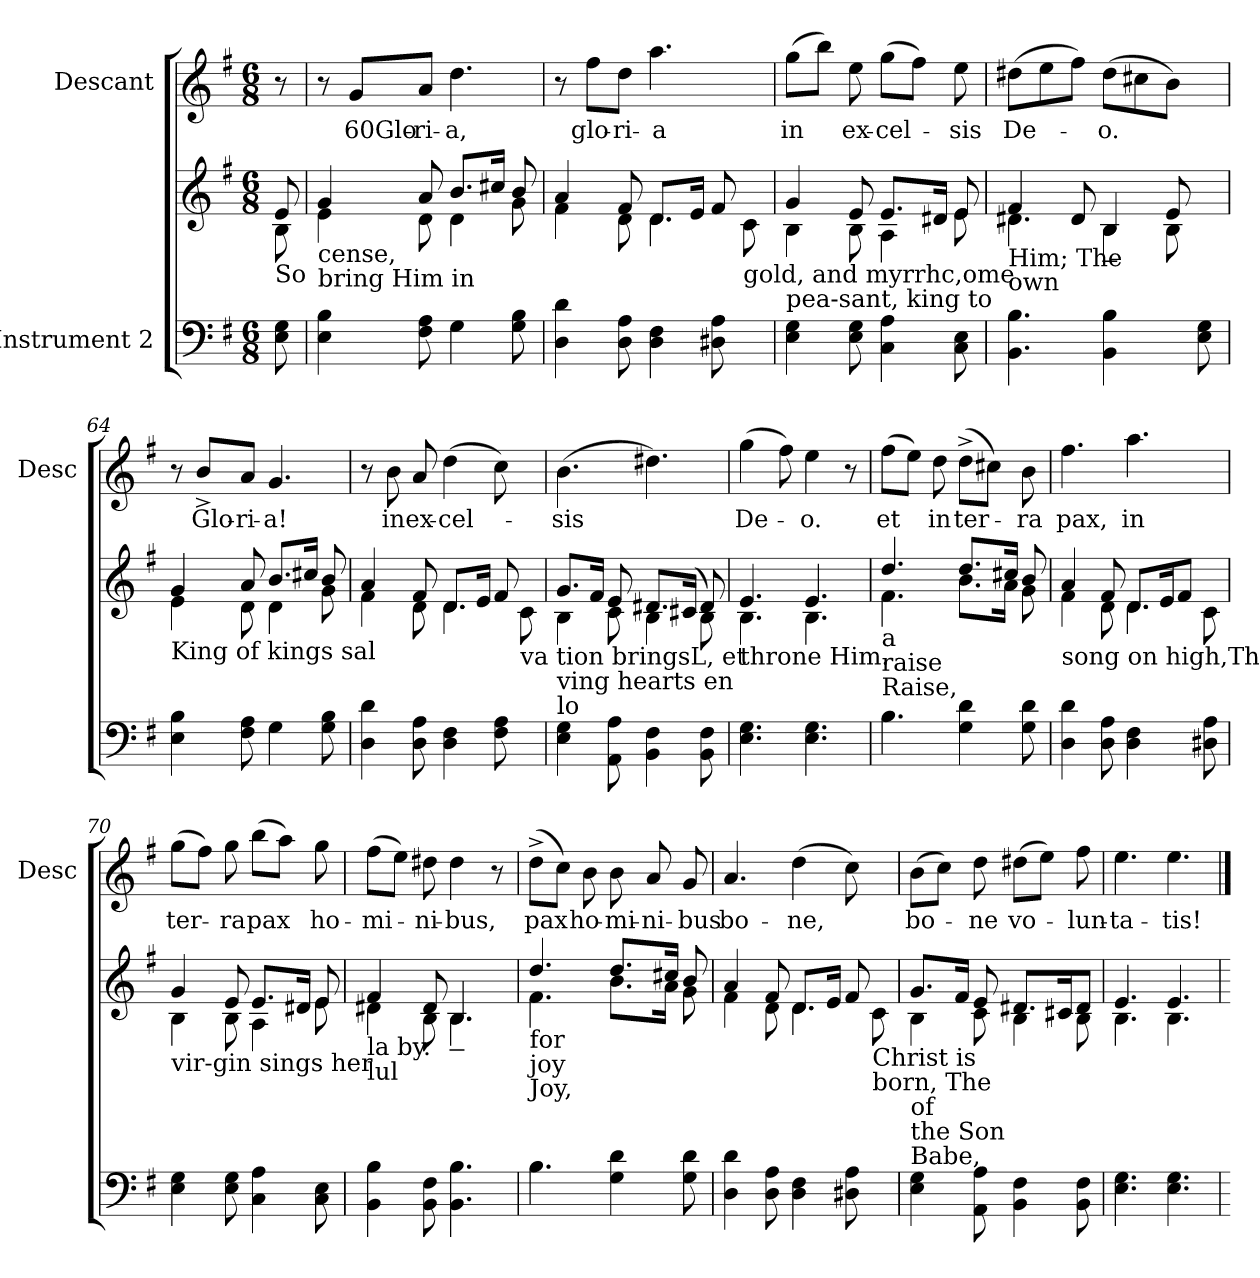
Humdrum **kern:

**kern	**kern	**kern	**text
*part2	*part2	*part1	*part1
*staff3	*staff2	*staff1	*staff1
*I"Instrument 2	*	*I"Descant	*
*	*	*I'Desc	*
!!LO:PB:g=z
*stria5	*stria5	*stria5	*
*clefF4	*clefG2	*clefG2	*
*k[f#]	*k[f#]	*k[f#]	*
*G:	*G:	*G:	*
*M6/8	*M6/8	*M6/8	*
=1	=1	=1	=1
*	*^	*	*
8G\ 8E\	8e/	8B\	8r	.
!	!	!LO:TX:b:t=So	!	!
=60	=60	=60	=60	=60
4B\ 4E\	4g/	4e\	8r	.
!	!	!	!	!LO:LY:b:rj
.	.	.	8g/L	60Glo-
!	!	!	!	!LO:LY:b:rj
8F#\ 8A\	8a/	8d\	8a/J	-ri-
!	!	!	!	!LO:LY:b:cj
4G\	8.b/L	4d\	4.dd\	-a,
.	16cc#X/J	.	.	.
8B\ 8G\	8b/	8g\	.	.
!	!	!LO:TX:b:t=cense,	!	!
!	!	!LO:TX:b:t=bring Him in	!	!
=61	=61	=61	=61	=61
4d\ 4D\	4a/	4f#\	8r	.
!	!	!	!	!LO:LY:b:cj
.	.	.	8ff#\L	glo-
!	!	!	!	!LO:LY:b:rj
8A\ 8D\	8f#/	8d\	8dd\J	-ri-
!	!	!	!	!LO:LY:b:cj
4F#\ 4D\	8.d/L	4.d\	4.aa\	-a
.	16e/J	.	.	.
8A\ 8D#X\	8f#/	.	.	.
!	!LO:TX:b:t=gold, and myrrhc,ome	!	!	!
8ryy	8ryy	8c\	8ryy	.
=62	=62	=62	=62	=62
!	!	!	!	!LO:LY:b:cj
4G\ 4E\	4g/	4B\	(>8gg\L	in
.	.	.	8bb\J)	.
!	!	!	!	!LO:LY:b:cj
8G\ 8E\	8e/	8B\	8ee\	ex-
!	!	!	!	!LO:LY:b:cj
4A\ 4C\	8.e/L	4A\	(>8gg\L	-cel-
.	.	.	8ff#\J)	.
.	16d#X/J	.	.	.
!	!	!	!	!LO:LY:b:cj
8E\ 8C\	8e/	8e\	8ee\	-sis
!	!	!LO:TX:b:t=pea-sant, king to	!	!
=63	=63	=63	=63	=63
!	!	!	!	!LO:LY:b:cj
4.B\ 4.BB\	4f#/	4.d#X\	(>8dd#X\L	De-
.	.	.	8ee\	.
.	8d#/	.	8ff#\J)	.
!	!	!	!	!LO:LY:b:cj
4B\ 4BB\	4B/	4B~>\	(>8dd#\L	-o.
.	.	.	8cc#X\	.
8ryy	8e/	8B\	8b\J)	.
8G\ 8E\	8ryy	8ryy	8ryy	.
!	!	!LO:TX:b:t=Him; The	!	!
!	!	!LO:TX:b:t=own	!	!
=64	=64	=64	=64	=64
4B\ 4E\	4g/	4e\	8r	.
!	!	!	!	!LO:LY:b:cj
.	.	.	8b^>/L	Glo-
!	!	!	!	!LO:LY:b:rj
8F#\ 8A\	8a/	8d\	8a/J	-ri-
!	!	!	!	!LO:LY:b:cj
4G\	8.b/L	4d\	4.g/	-a!
.	16cc#X/J	.	.	.
8B\ 8G\	8b/	8g\	.	.
!	!	!LO:TX:b:t=King of kings sal	!	!
!!LO:LB:g=z
=65	=65	=65	=65	=65
4d\ 4D\	4a/	4f#\	8r	.
!	!	!	!	!LO:LY:b:cj
.	.	.	8b\	in
!	!	!	!	!LO:LY:b:cj
8A\ 8D\	8f#/	8d\	8a/	ex-
!	!	!	!	!LO:LY:b:cj
4F#\ 4D\	8.d/L	4.d\	(>4dd\	-cel-
.	16e/J	.	.	.
8A\ 8F#\	8f#/	.	8cc\)	.
!	!LO:TX:b:t=va tion bringsL, et	!	!	!
8ryy	8ryy	8c\	8ryy	.
=66	=66	=66	=66	=66
!	!	!	!	!LO:LY:b:cj
4E\ 4G\	8.g/L	4B\	(>4.b\	-sis
.	16f#/J	.	.	.
8A\ 8AA\	8e/	8c\	.	.
4F#\ 4BB\	8.d#X/L	4B\	4.dd#X\)	.
.	(>16c#X/J	.	.	.
8F#\ 8BB\	8d#/	8B\)	.	.
!	!	!LO:TX:b:t=ving hearts en	!	!
!	!	!LO:TX:b:t=lo	!	!
=67	=67	=67	=67	=67
!	!	!	!	!LO:LY:b:cj
4.E\ 4.G\	4.e/	4.B\	(>4gg\	De-
.	.	.	8ff#\)	.
!	!	!	!	!LO:LY:b:cj
4.G\ 4.E\	4.e/	4.B\	4ee\	-o.
.	.	.	8r	.
!	!LO:TX:b:t=throne Him.	!	!	!
=68	=68	=68	=68	=68
!	!	!	!	!LO:LY:b:cj
4.B\	4.dd/	4.f#\	(>8ff#\L	et
.	.	.	8ee\J)	.
!	!	!	!	!LO:LY:b:cj
.	.	.	8dd\	in
!	!	!	!	!LO:LY:b:cj
4d\ 4G\	8.dd/L	8.b\L	(>8dd^<\L	ter-
.	.	.	8cc#X\J)	.
.	16cc#X/J	16a\J	.	.
!	!	!	!	!LO:LY:b:cj
8d\ 8G\	8b/	8g\	8b\	-ra
!	!	!LO:TX:b:t=a	!	!
!	!	!LO:TX:b:t=raise	!	!
!	!	!LO:TX:b:t=Raise,	!	!
=69	=69	=69	=69	=69
!	!	!	!	!LO:LY:b:cj
4d\ 4D\	4a/	4f#\	4.ff#\	pax,
8A\ 8D\	8f#/	8d\	.	.
!	!	!	!	!LO:LY:b:cj
4F#\ 4D\	8.d/L	4.d\	4.aa\	in
.	16e/	.	.	.
8ryy	8f#/J	.	.	.
8A\ 8D#X\	8ryy	8c\	8ryy	.
!	!	!LO:TX:b:t=song on high,The	!	!
=70	=70	=70	=70	=70
!	!	!	!	!LO:LY:b:cj
4G\ 4E\	4g/	4B\	(>8gg\L	ter-
.	.	.	8ff#\J)	.
!	!	!	!	!LO:LY:b:cj
8G\ 8E\	8e/	8B\	8gg\	-ra
!	!	!	!	!LO:LY:b
4A\ 4C\	8.e/L	4A\	(>8bb\L	pax
.	.	.	8aa\J)	.
.	16d#X/J	.	.	.
!	!	!	!	!LO:LY:b:cj
8E\ 8C\	8e/	8e\	8gg\	ho-
!	!	!LO:TX:b:t=vir-gin sings her	!	!
!!LO:LB:g=z
=71	=71	=71	=71	=71
!	!	!	!	!LO:LY:b:cj
4BB\ 4B\	4f#/	4d#X\	(>8ff#\L	-mi-
.	.	.	8ee\J)	.
!	!	!	!	!LO:LY:b
8F#\ 8BB\	8d#/	8B\	8dd#X\	-ni-
!	!	!	!	!LO:LY:b:cj
4.B\ 4.BB\	4.B/	4.B~>\	4dd#\	-bus,
.	.	.	8r	.
!	!LO:TX:b:t=la by.	!	!	!
!	!LO:TX:b:t=lul	!	!	!
=72	=72	=72	=72	=72
!	!	!	!	!LO:LY:b
4.B\	4.dd/	4.f#\	(>8dd^<\L	pax
.	.	.	8cc\J)	.
!	!	!	!	!LO:LY:b
.	.	.	8b\	ho-
!	!	!	!	!LO:LY:b:rj
4d\ 4G\	8.dd/L	8.b\L	8b\	-mi-
!	!	!	!	!LO:LY:b:cj
.	.	.	8a/	-ni-
.	16cc#X/J	16a\J	.	.
!	!	!	!	!LO:LY:b:cj
8d\ 8G\	8b/	8g\	8g/	-bus
!	!	!LO:TX:b:t=for	!	!
!	!	!LO:TX:b:t=joy	!	!
!	!	!LO:TX:b:t=Joy,	!	!
=73	=73	=73	=73	=73
!	!	!	!	!LO:LY:b:cj
4d\ 4D\	4a/	4f#\	4.a/	bo-
8A\ 8D\	8f#/	8d\	.	.
!	!	!	!	!LO:LY:b:cj
4F#\ 4D\	8.d/L	4.d\	(>4dd\	-ne,
.	16e/J	.	.	.
8A\ 8D#X\	8f#/	.	8cc\)	.
!	!LO:TX:b:t=Christ is	!	!	!
!	!LO:TX:b:t=born, The	!	!	!
8ryy	8ryy	8c\	8ryy	.
=74	=74	=74	=74	=74
!	!	!	!	!LO:LY:b:cj
4E\ 4G\	8.g/L	4B\	(>8b\L	bo-
.	.	.	8cc\J)	.
.	16f#/J	.	.	.
!	!	!	!	!LO:LY:b:cj
8A\ 8AA\	8e/	8c\	8dd\	-ne
!	!	!	!	!LO:LY:b:cj
4F#\ 4BB\	8.d#X/L	4B\	(>8dd#X\L	vo-
.	.	.	8ee\J)	.
.	16c#X/	.	.	.
!	!	!	!	!LO:LY:b:cj
8F#\ 8BB\	8d#/J	8B\	8ff#\	-lun-
!	!	!LO:TX:b:t=of	!	!
!	!	!LO:TX:b:t=the Son	!	!
!	!	!LO:TX:b:t=Babe,	!	!
=75	=75	=75	=75	=75
!	!	!	!	!LO:LY:b:cj
4.E\ 4.G\	4.e/	4.B\	4.ee\	-ta-
!	!	!	!	!LO:LY:b:cj
4.G\ 4.E\	4.e/	4.B\	4.ee\	-tis!
!	!	!LO:TX:b:t=ry.	!	!
!	!	!LO:TX:b:t=Ma	!	!
*	*v	*v	*	*
=	=	==	==
*-	*-	*-	*-
